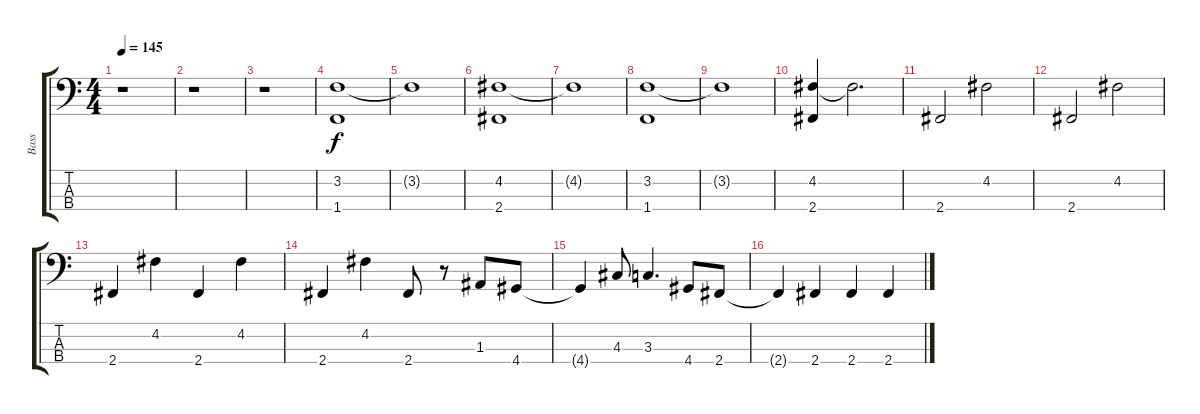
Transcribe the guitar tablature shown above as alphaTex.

\track ("Bass" "Bass") {instrument electricbassfinger}
\staff {score tabs}
\tuning (G2 D2 A1 E1) {hide}
\ts (4 4)
\tempo 145
\clef f4
\ks c
r.1{dy f instrument electricbassfinger} |
r.1 |
r.1 |
(3.2 1.4).1 |
3.2{t}.1 |
(4.2 2.4).1 |
4.2{t}.1 |
(3.2 1.4).1 |
3.2{t}.1 |
(4.2 2.4).4 4.2{t}.2{d} |
2.4.2 4.2.2 |
2.4.2 4.2.2 |
2.4.4 4.2.4 2.4.4 4.2.4 |
2.4.4 4.2.4 2.4.8 r.8 1.3.8 4.4.8 |
4.4{t}.4 4.3.8 3.3.4{d} 4.4.8 2.4.8 |
2.4{t}.4 2.4.4 2.4.4 2.4.4
